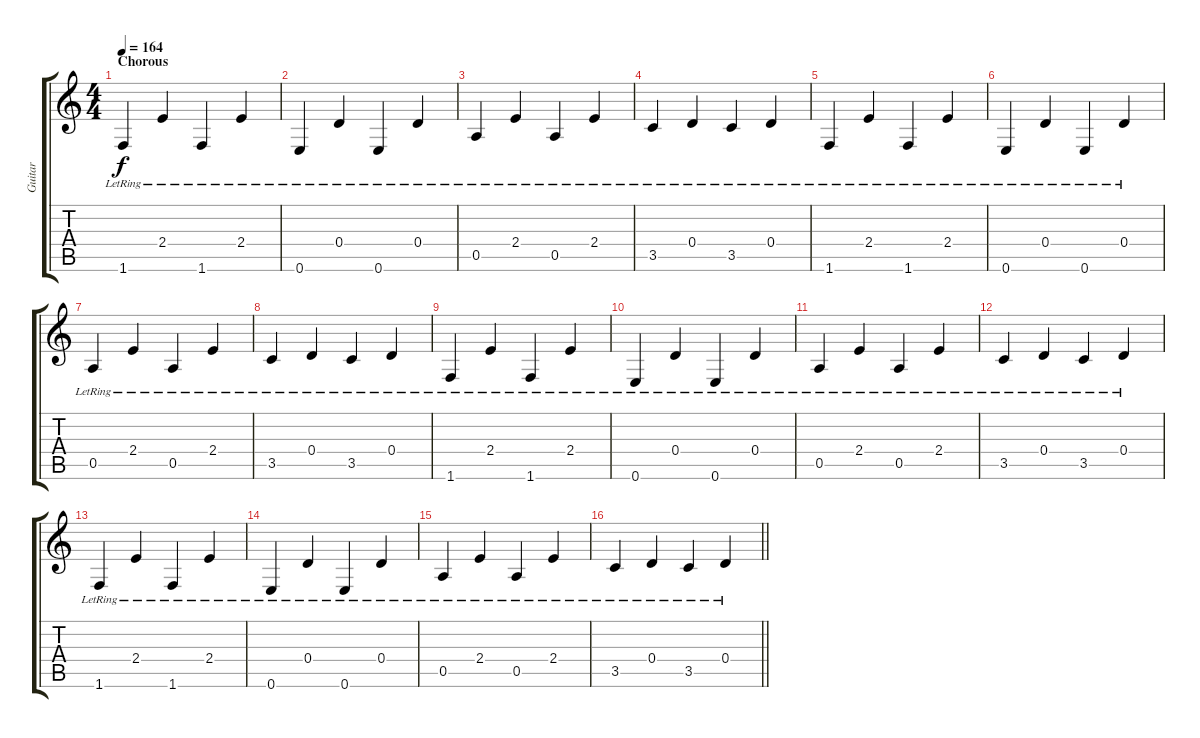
\track ("Guitar" "Guitar") {instrument electricguitarjazz}
\staff {score tabs}
\tuning (E4 B3 G3 D3 A2 E2) {hide}
\ts (4 4)
\section ("" "Chorous")
\tempo 164
\clef g2
\ks c
1.6{lr}.4{dy f} 2.4{lr}.4 1.6{lr}.4 2.4{lr}.4 |
0.6{lr}.4 0.4{lr}.4 0.6{lr}.4 0.4{lr}.4 |
0.5{lr}.4 2.4{lr}.4 0.5{lr}.4 2.4{lr}.4 |
3.5{lr}.4 0.4{lr}.4 3.5{lr}.4 0.4{lr}.4 |
1.6{lr}.4 2.4{lr}.4 1.6{lr}.4 2.4{lr}.4 |
0.6{lr}.4 0.4{lr}.4 0.6{lr}.4 0.4{lr}.4 |
0.5{lr}.4 2.4{lr}.4 0.5{lr}.4 2.4{lr}.4 |
3.5{lr}.4 0.4{lr}.4 3.5{lr}.4 0.4{lr}.4 |
1.6{lr}.4 2.4{lr}.4 1.6{lr}.4 2.4{lr}.4 |
0.6{lr}.4 0.4{lr}.4 0.6{lr}.4 0.4{lr}.4 |
0.5{lr}.4 2.4{lr}.4 0.5{lr}.4 2.4{lr}.4 |
3.5{lr}.4 0.4{lr}.4 3.5{lr}.4 0.4{lr}.4 |
1.6{lr}.4 2.4{lr}.4 1.6{lr}.4 2.4{lr}.4 |
0.6{lr}.4 0.4{lr}.4 0.6{lr}.4 0.4{lr}.4 |
0.5{lr}.4 2.4{lr}.4 0.5{lr}.4 2.4{lr}.4 |
\barLineRight lightlight
3.5{lr}.4 0.4{lr}.4 3.5{lr}.4 0.4{lr}.4
